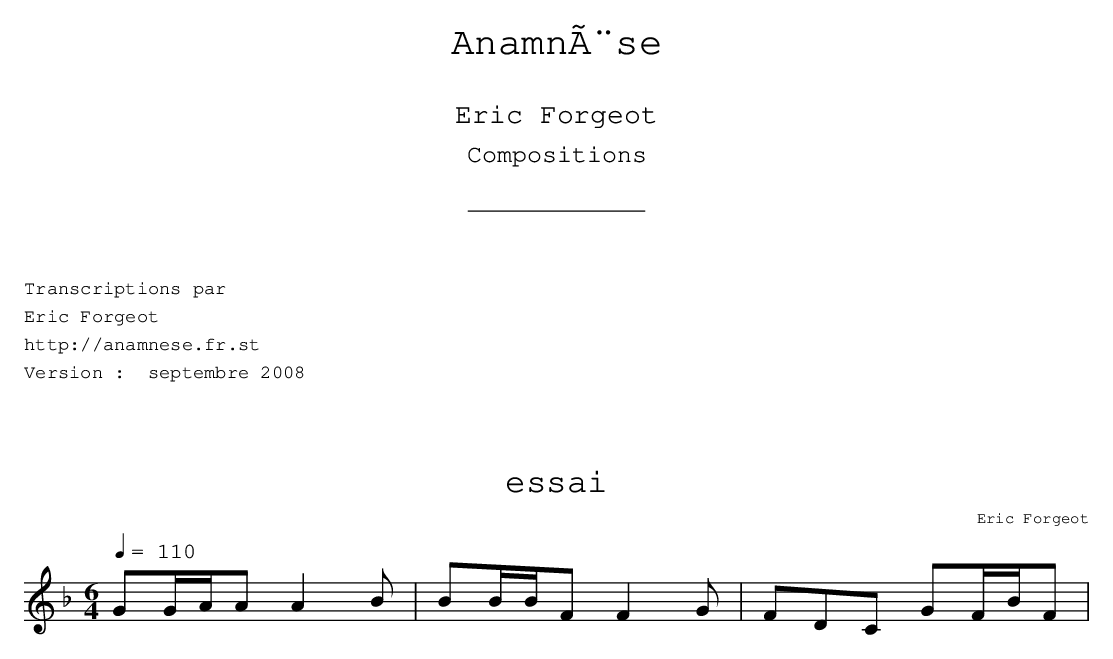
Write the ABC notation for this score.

X:1
T:essai
C:Eric Forgeot
M:6/4
L:1/8
Q:1/4=110
K:F
GG/A/A A2B | BB/B/F F2G | FDC GF/B/F |
